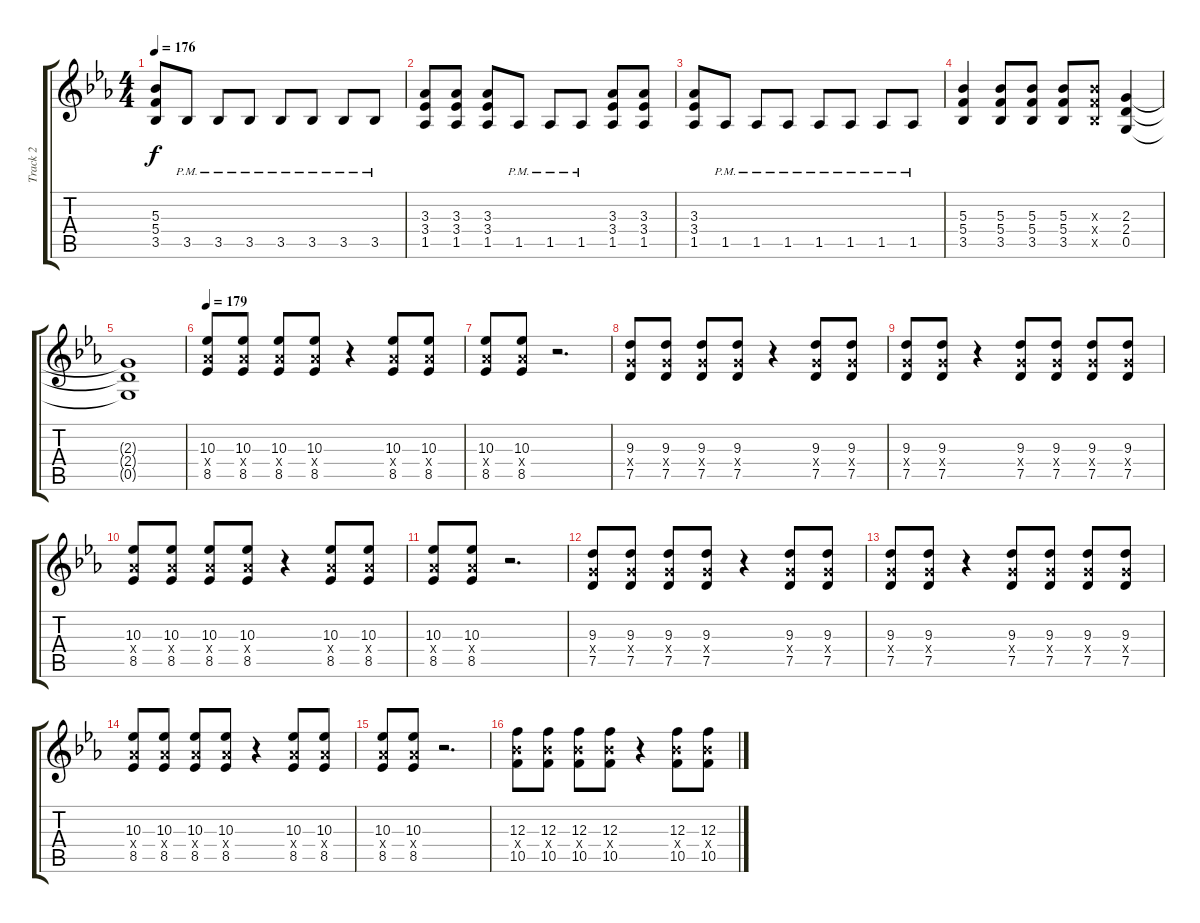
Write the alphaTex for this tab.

\track ("Track 2" "Track 2") {instrument distortionguitar}
\staff {score tabs}
\tuning (D4 A3 F3 C3 G2 C2) {hide}
\ts (4 4)
\tempo 176
\clef g2
\ks eb
(5.3 5.4 3.5).8{dy f} 3.5{pm}.8 3.5{pm}.8 3.5{pm}.8 3.5{pm}.8 3.5{pm}.8 3.5{pm}.8 3.5{pm}.8 |
(3.3 3.4 1.5).8 (3.3 3.4 1.5).8 (3.3 3.4 1.5).8 1.5{pm}.8 1.5{pm}.8 1.5{pm}.8 (3.3 3.4 1.5).8 (3.3 3.4 1.5).8 |
(3.3 3.4 1.5).8 1.5{pm}.8 1.5{pm}.8 1.5{pm}.8 1.5{pm}.8 1.5{pm}.8 1.5{pm}.8 1.5{pm}.8 |
(5.3 5.4 3.5).4 (5.3 5.4 3.5).8 (5.3 5.4 3.5).8 (5.3 5.4 3.5).8 (5.3{x} 5.4{x} 3.5{x}).8 (2.3 2.4 0.5).4 |
(2.3{t} 2.4{t} 0.5{t}).1 |
\tempo 179
(10.3 8.4{x} 8.5).8 (10.3 8.4{x} 8.5).8 (10.3 8.4{x} 8.5).8 (10.3 8.4{x} 8.5).8 r.4 (10.3 8.4{x} 8.5).8 (10.3 8.4{x} 8.5).8 |
(10.3 8.4{x} 8.5).8 (10.3 8.4{x} 8.5).8 r.2{d} |
(9.3 7.4{x} 7.5).8 (9.3 7.4{x} 7.5).8 (9.3 7.4{x} 7.5).8 (9.3 7.4{x} 7.5).8 r.4 (9.3 7.4{x} 7.5).8 (9.3 7.4{x} 7.5).8 |
(9.3 7.4{x} 7.5).8 (9.3 7.4{x} 7.5).8 r.4 (9.3 7.4{x} 7.5).8 (9.3 7.4{x} 7.5).8 (9.3 7.4{x} 7.5).8 (9.3 7.4{x} 7.5).8 |
(10.3 8.4{x} 8.5).8 (10.3 8.4{x} 8.5).8 (10.3 8.4{x} 8.5).8 (10.3 8.4{x} 8.5).8 r.4 (10.3 8.4{x} 8.5).8 (10.3 8.4{x} 8.5).8 |
(10.3 8.4{x} 8.5).8 (10.3 8.4{x} 8.5).8 r.2{d} |
(9.3 7.4{x} 7.5).8 (9.3 7.4{x} 7.5).8 (9.3 7.4{x} 7.5).8 (9.3 7.4{x} 7.5).8 r.4 (9.3 7.4{x} 7.5).8 (9.3 7.4{x} 7.5).8 |
(9.3 7.4{x} 7.5).8 (9.3 7.4{x} 7.5).8 r.4 (9.3 7.4{x} 7.5).8 (9.3 7.4{x} 7.5).8 (9.3 7.4{x} 7.5).8 (9.3 7.4{x} 7.5).8 |
(10.3 8.4{x} 8.5).8 (10.3 8.4{x} 8.5).8 (10.3 8.4{x} 8.5).8 (10.3 8.4{x} 8.5).8 r.4 (10.3 8.4{x} 8.5).8 (10.3 8.4{x} 8.5).8 |
(10.3 8.4{x} 8.5).8 (10.3 8.4{x} 8.5).8 r.2{d} |
(12.3 10.4{x} 10.5).8 (12.3 10.4{x} 10.5).8 (12.3 10.4{x} 10.5).8 (12.3 10.4{x} 10.5).8 r.4 (12.3 10.4{x} 10.5).8 (12.3 10.4{x} 10.5).8
